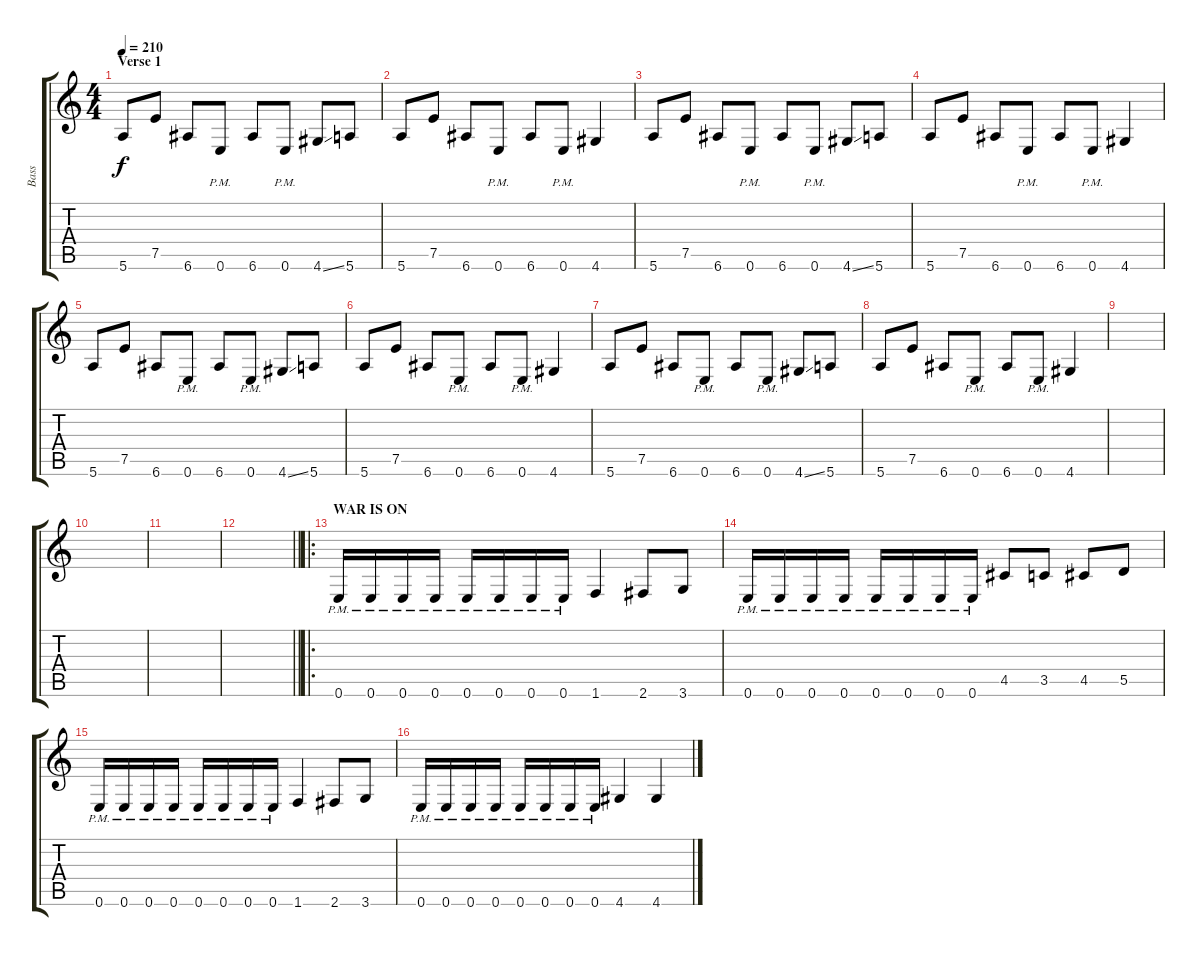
\track ("Bass" "Bass") {instrument electricbasspick}
\staff {score tabs}
\tuning (E4 B3 G3 D3 A2 E2) {hide}
\ts (4 4)
\section ("" "Verse 1")
\tempo 210
\clef g2
\ks c
5.6.8{dy f} 7.5.8 6.6.8 0.6{pm}.8 6.6.8 0.6{pm}.8 4.6{ss}.8 5.6.8 |
5.6.8 7.5.8 6.6.8 0.6{pm}.8 6.6.8 0.6{pm}.8 4.6.4 |
5.6.8 7.5.8 6.6.8 0.6{pm}.8 6.6.8 0.6{pm}.8 4.6{ss}.8 5.6.8 |
5.6.8 7.5.8 6.6.8 0.6{pm}.8 6.6.8 0.6{pm}.8 4.6.4 |
5.6.8 7.5.8 6.6.8 0.6{pm}.8 6.6.8 0.6{pm}.8 4.6{ss}.8 5.6.8 |
5.6.8 7.5.8 6.6.8 0.6{pm}.8 6.6.8 0.6{pm}.8 4.6.4 |
5.6.8 7.5.8 6.6.8 0.6{pm}.8 6.6.8 0.6{pm}.8 4.6{ss}.8 5.6.8 |
5.6.8 7.5.8 6.6.8 0.6{pm}.8 6.6.8 0.6{pm}.8 4.6.4 |
|
|
|
\barLineRight lightlight
|
\ro
\section ("" "WAR IS ON")
0.6{pm}.16 0.6{pm}.16 0.6{pm}.16 0.6{pm}.16 0.6{pm}.16 0.6{pm}.16 0.6{pm}.16 0.6{pm}.16 1.6.4 2.6.8 3.6.8 |
0.6{pm}.16 0.6{pm}.16 0.6{pm}.16 0.6{pm}.16 0.6{pm}.16 0.6{pm}.16 0.6{pm}.16 0.6{pm}.16 4.5.8 3.5.8 4.5.8 5.5.8 |
0.6{pm}.16 0.6{pm}.16 0.6{pm}.16 0.6{pm}.16 0.6{pm}.16 0.6{pm}.16 0.6{pm}.16 0.6{pm}.16 1.6.4 2.6.8 3.6.8 |
0.6{pm}.16 0.6{pm}.16 0.6{pm}.16 0.6{pm}.16 0.6{pm}.16 0.6{pm}.16 0.6{pm}.16 0.6{pm}.16 4.6.4 4.6.4
